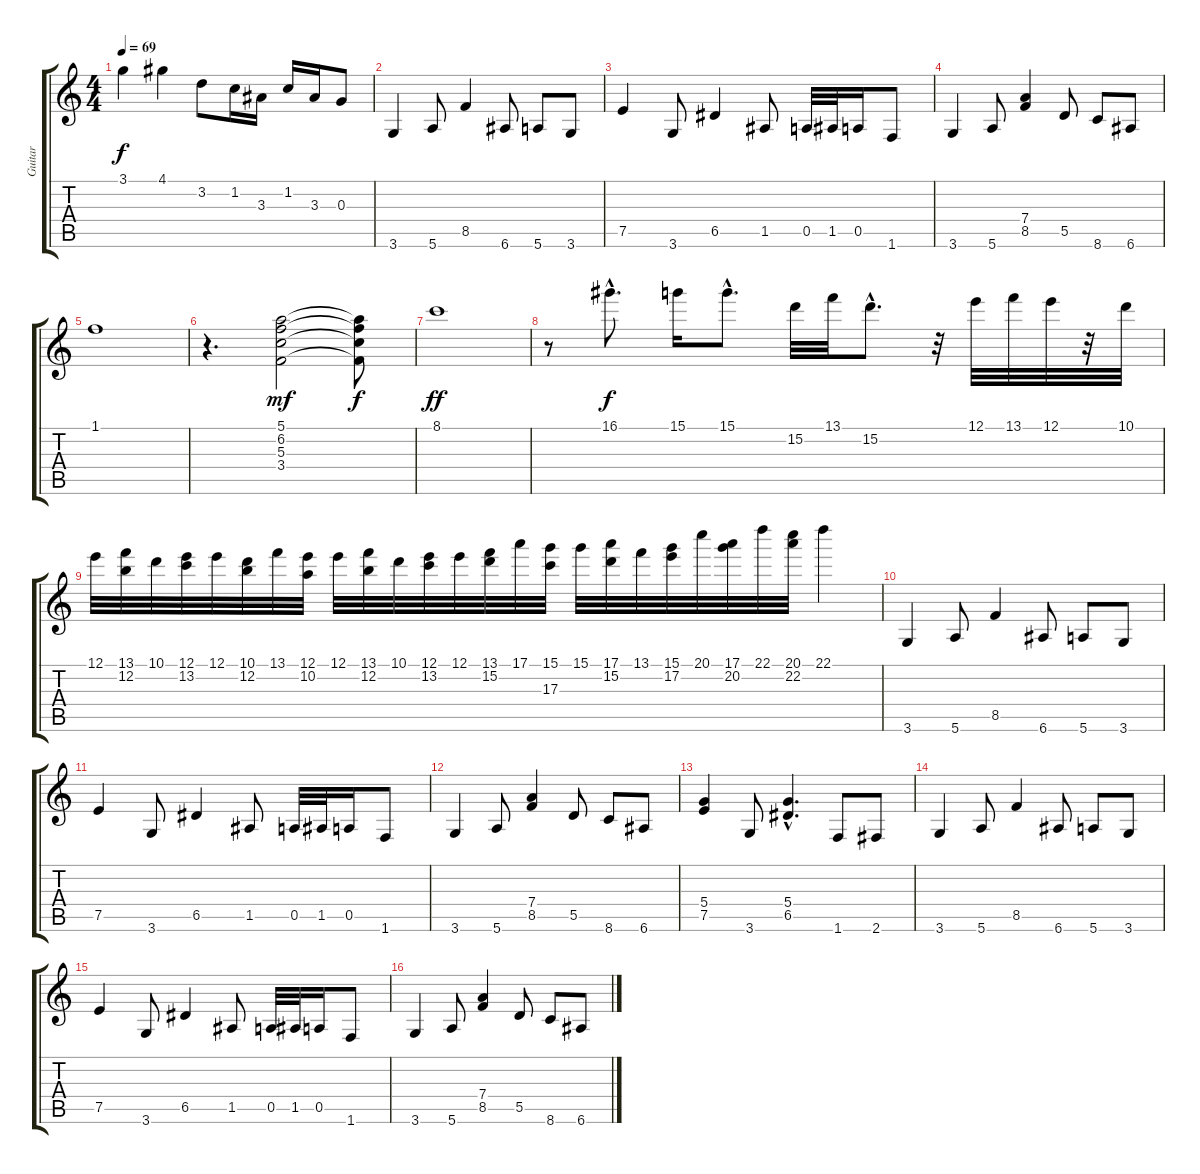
\track ("Guitar" "Guitar") {instrument distortionguitar}
\staff {score tabs}
\tuning (E4 B3 G3 D3 A2 E2) {hide}
\ts (4 4)
\tempo 69
\clef g2
\ks c
3.1.4{dy f} 4.1.4 3.2.8 1.2.16 3.3.16 1.2.16 3.3.16 0.3.8 |
3.6.4 5.6.8 8.5.4 6.6.8 5.6.8 3.6.8 |
7.5.4 3.6.8 6.5.4 1.5.8 0.5.32 1.5.32 0.5.16 1.6.8 |
3.6.4 5.6.8 (7.4 8.5).4 5.5.8 8.6.8 6.6.8 |
1.1.1 |
r.4{d} (5.1 6.2 5.3 3.4).2{dy mf} (5.1{t} 6.2{t} 5.3{t} 3.4{t}).8{dy f} |
8.1.1{dy ff} |
r.8 16.1{hac}.8{d dy f} 15.1.16 15.1{hac}.8{d} 15.2.32 13.1.32 15.2{hac}.8{d} r.32 12.1.32 13.1.32 12.1.32 r.32 10.1.32 |
12.1.32 (13.1 12.2).32 10.1.32 (12.1 13.2).32 12.1.32 (10.1 12.2).32 13.1.32 (12.1 10.2).32 12.1.32 (13.1 12.2).32 10.1.32 (12.1 13.2).32 12.1.32 (13.1 15.2).32 17.1.32 (15.1 17.3).32 15.1.32 (17.1 15.2).32 13.1.32 (15.1 17.2).32 20.1.32 (17.1 20.2).32 22.1.32 (20.1 22.2).32 22.1.4 |
3.6.4 5.6.8 8.5.4 6.6.8 5.6.8 3.6.8 |
7.5.4 3.6.8 6.5.4 1.5.8 0.5.32 1.5.32 0.5.16 1.6.8 |
3.6.4 5.6.8 (7.4 8.5).4 5.5.8 8.6.8 6.6.8 |
(5.4 7.5).4 3.6.8 (5.4{hac} 6.5{hac}).4{d} 1.6.8 2.6.8 |
3.6.4 5.6.8 8.5.4 6.6.8 5.6.8 3.6.8 |
7.5.4 3.6.8 6.5.4 1.5.8 0.5.32 1.5.32 0.5.16 1.6.8 |
3.6.4 5.6.8 (7.4 8.5).4 5.5.8 8.6.8 6.6.8
